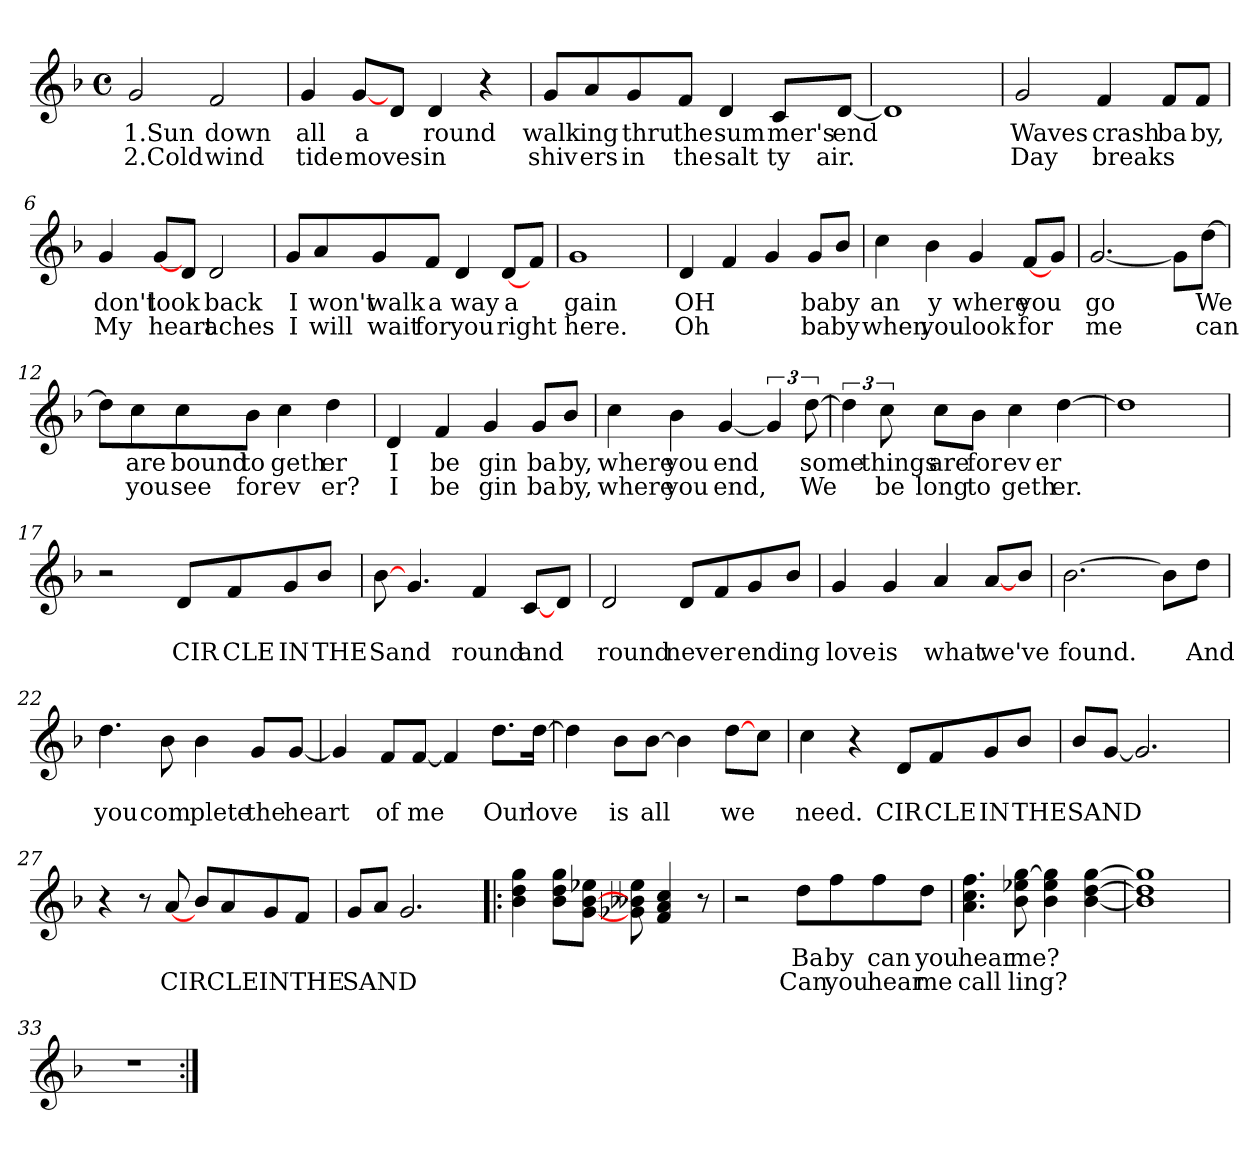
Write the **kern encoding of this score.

**kern	**text	**text
*part1	*part1	*part1
*staff1	*staff1	*staff1
*clefG2	*	*
*k[b-]	*	*
*F:	*	*
*M4/4	*	*
*met(c)	*	*
=1	=1	=1
2g/	1.Sun	2.Cold
2f/	down	wind
=2	=2	=2
4g/	all	tide
[8g/L	a	moves
8d/J	.	.
4d/	round	in
4r	.	.
=3	=3	=3
8g/L	walk	shiv
8a/	ing	ers
8g/	thru	in
8f/J	the	the
4d/	sum	salt
8c/L	mer's	ty
[8d/J	end	air.
=4	=4	=4
1d]	.	.
!!LO:LB:g=z
=5	=5	=5
2g/	Waves	Day
4f/	crash	breaks
8f/L	ba	.
8f/J	by,	.
=6	=6	=6
4g/	don't	My
[8g/L	look	heart
8d/J	.	.
2d/	back	aches
=7	=7	=7
8g/L	I	I
8a/	won't	will
8g/	walk	wait
8f/J	a	for
4d/	way	you
[8d/L	a	right
8f/J	.	.
=8	=8	=8
1g	gain	here.
!!LO:LB:g=z
=9	=9	=9
4d/	OH	Oh
4f/	.	.
4g/	.	.
8g/L	ba	ba
8b-/J	by	by
=10	=10	=10
4cc\	an	when
4b-\	y	you
4g/	where	look
[8f/L	you	for
8g/J	.	.
=11	=11	=11
[2.g/	go	me
8g\L]	.	.
[8dd\J	We	can
=12	=12	=12
8dd\L]	.	.
8cc\	are	you
8cc\	bound	see
8b-\J	to	for
4cc\	geth	ev
4dd\	er	er?
!!LO:LB:g=z
=13	=13	=13
4d/	I	I
4f/	be	be
4g/	gin	gin
8g/L	ba	ba
8b-/J	by,	by,
=14	=14	=14
4cc\	where	where
4b-\	you	you
[4g/	end	end,
6g/]	.	.
[12dd\	some	We
=15	=15	=15
6dd\]	.	.
12cc\	things	be
8cc\L	are	long
8b-\J	for	to
4cc\	ev	geth
[4dd\	er	er.
=16	=16	=16
1dd]	.	.
!!LO:LB:g=z
=17	=17	=17
2r	.	.
8d/L	.	CIR
8f/	.	CLE
8g/	.	IN
8b-/J	.	THE
=18	=18	=18
[8b-\	.	Sand
4.g/	.	.
4f/	.	round
[8c/L	.	and
8d/J	.	.
=19	=19	=19
2d/	.	round
8d/L	.	nev
8f/	.	er
8g/	.	end
8b-/J	.	ing
=20	=20	=20
4g/	.	love
4g/	.	is
4a/	.	what
[8a/L	.	we've
8b-/J	.	.
!!LO:LB:g=z
=21	=21	=21
[2.b-\	.	found.
8b-\L]	.	.
8dd\J	.	And
=22	=22	=22
4.dd\	.	you
8b-\	.	com
4b-\	.	plete
8g/L	.	the
[8g/J	.	heart
=23	=23	=23
4g/]	.	.
8f/L	.	of
[8f/J	.	me
4f/]	.	.
8.dd\L	.	Our
[16dd\Jk	.	love
=24	=24	=24
4dd\]	.	.
8b-\L	.	is
[8b-\J	.	all
4b-\]	.	.
[8dd\L	.	we
8cc\J	.	.
!!LO:LB:g=z
=25	=25	=25
4cc\	.	need.
4r	.	.
8d/L	.	CIR
8f/	.	CLE
8g/	.	IN
8b-/J	.	THE
=26	=26	=26
8b-/L	.	SAND
[8g/J	.	.
2.g/]	.	.
=27	=27	=27
4r	.	.
8r	.	.
[8a/	.	CIR
8b-/L	.	.
8a/	.	CLE
8g/	.	IN
8f/J	.	THE
=28	=28	=28
8g/L	.	SAND
8a/J	.	.
2.g/	.	.
!!LO:LB:g=z
=29!|:	=29!|:	=29!|:
4b-\ 4dd\ 4gg\	.	.
8b-\ 8dd\ 8gg\L	.	.
[8g\ [8b-\ 8ee-X\J	.	.
8g-\ 8b--\ 8ee-\	.	.
4f/ 4a/ 4cc/	.	.
8r	.	.
=30	=30	=30
2r	.	.
8dd\L	Ba	Can
8ff\	by	you
8ff\	can	hear
8dd\J	you	me
=31	=31	=31
4.a\ 4.cc\ 4.ff\	hear	call
8b-\ 8ee-X\ [8gg\	me?	ling?
4b-\ 4ee-\ 4gg\]	.	.
[4b-\ [4dd\ [4gg\	.	.
=32	=32	=32
1b-] 1dd] 1gg]	.	.
=33	=33	=33
1r	.	.
=:|!	=:|!	=:|!
*-	*-	*-
